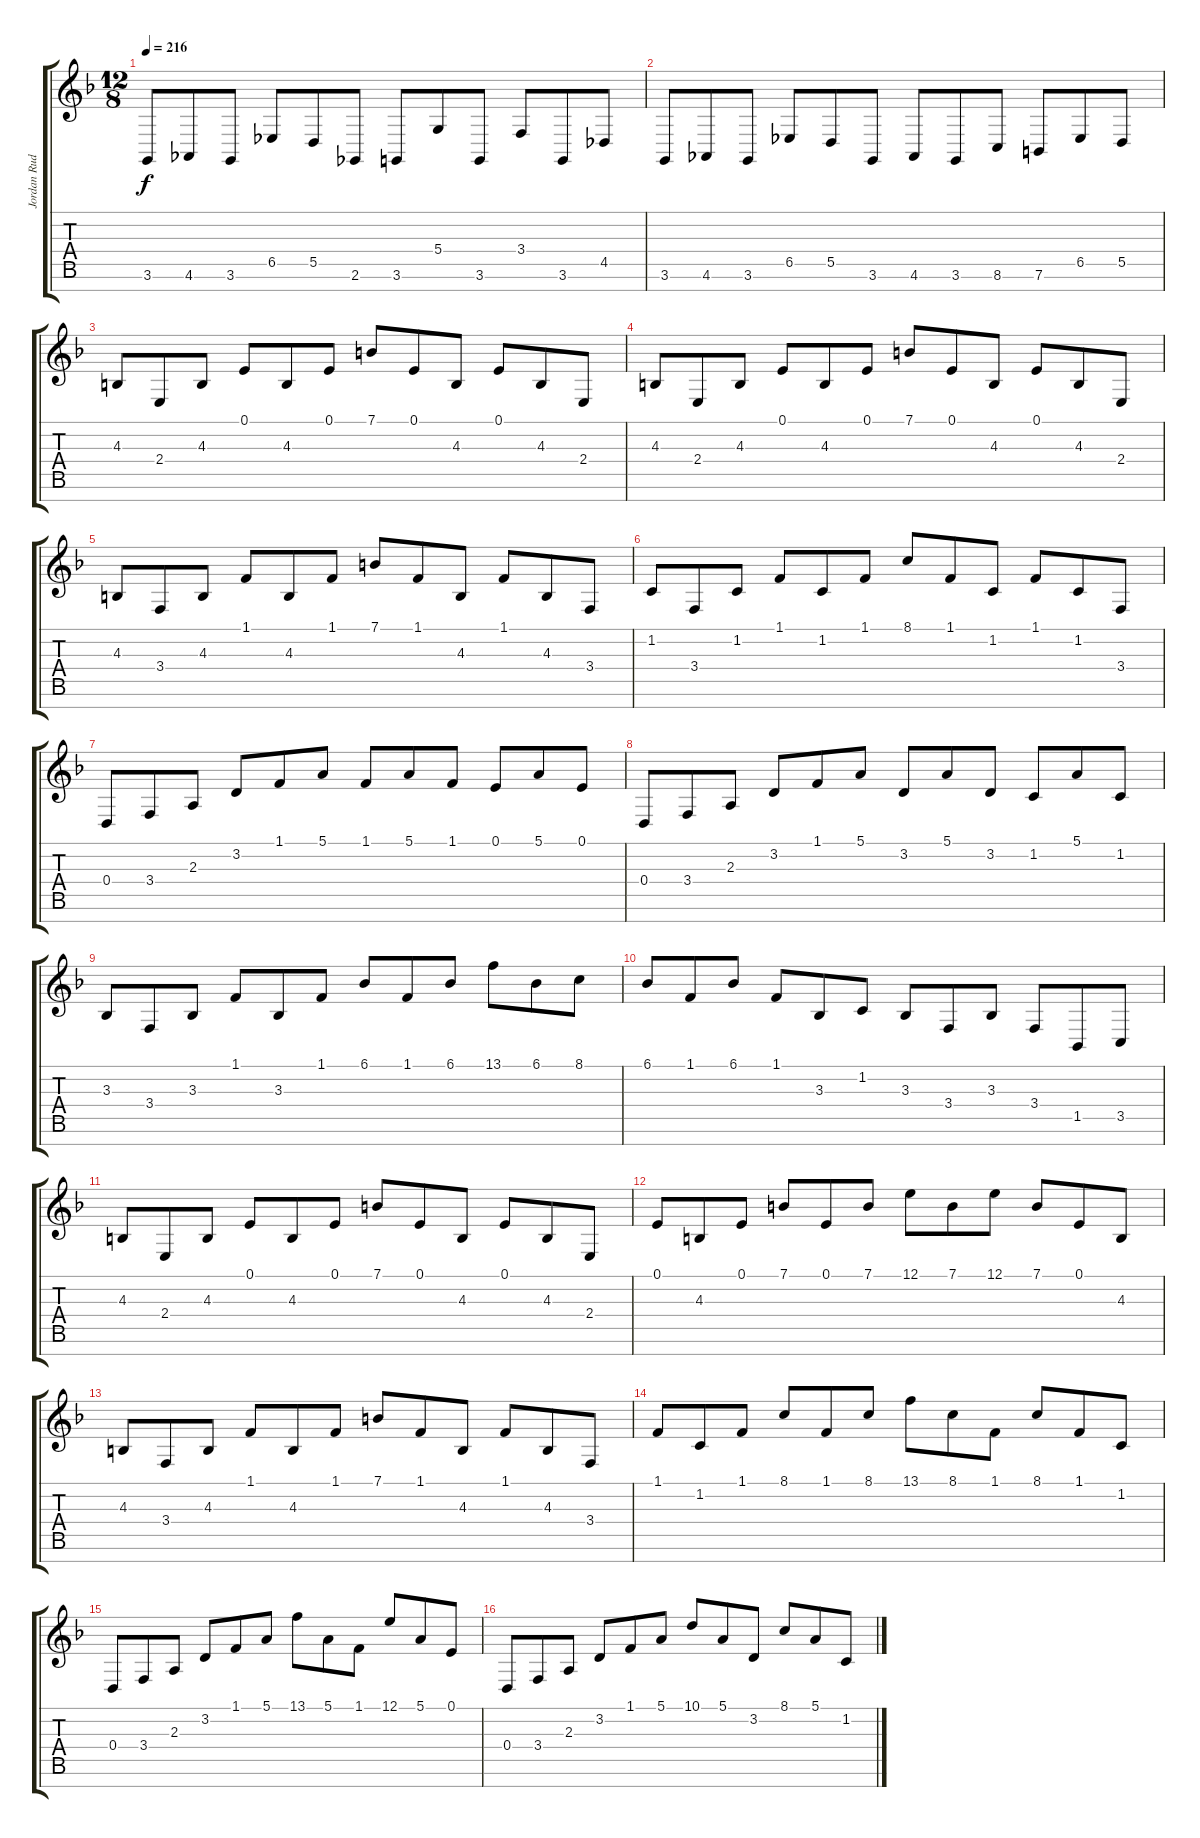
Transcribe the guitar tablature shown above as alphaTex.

\track ("Jordan Rudess - Keyboard" "Jordan Rud") {instrument acousticgrandpiano}
\staff {score tabs}
\tuning (E4 B3 G3 D3 A2 E2 B1) {hide}
\ts (12 8)
\tempo 216
\clef g2
\ks dminor
3.6.8{dy f} 4.6.8 3.6.8 6.5.8 5.5.8 2.6.8 3.6.8 5.4.8 3.6.8 3.4.8 3.6.8 4.5.8 |
3.6.8 4.6.8 3.6.8 6.5.8 5.5.8 3.6.8 4.6.8 3.6.8 8.6.8 7.6.8 6.5.8 5.5.8 |
4.3.8 2.4.8 4.3.8 0.1.8 4.3.8 0.1.8 7.1.8 0.1.8 4.3.8 0.1.8 4.3.8 2.4.8 |
4.3.8 2.4.8 4.3.8 0.1.8 4.3.8 0.1.8 7.1.8 0.1.8 4.3.8 0.1.8 4.3.8 2.4.8 |
4.3.8 3.4.8 4.3.8 1.1.8 4.3.8 1.1.8 7.1.8 1.1.8 4.3.8 1.1.8 4.3.8 3.4.8 |
1.2.8 3.4.8 1.2.8 1.1.8 1.2.8 1.1.8 8.1.8 1.1.8 1.2.8 1.1.8 1.2.8 3.4.8 |
0.4.8 3.4.8 2.3.8 3.2.8 1.1.8 5.1.8 1.1.8 5.1.8 1.1.8 0.1.8 5.1.8 0.1.8 |
0.4.8 3.4.8 2.3.8 3.2.8 1.1.8 5.1.8 3.2.8 5.1.8 3.2.8 1.2.8 5.1.8 1.2.8 |
3.3.8 3.4.8 3.3.8 1.1.8 3.3.8 1.1.8 6.1.8 1.1.8 6.1.8 13.1.8 6.1.8 8.1.8 |
6.1.8 1.1.8 6.1.8 1.1.8 3.3.8 1.2.8 3.3.8 3.4.8 3.3.8 3.4.8 1.5.8 3.5.8 |
4.3.8 2.4.8 4.3.8 0.1.8 4.3.8 0.1.8 7.1.8 0.1.8 4.3.8 0.1.8 4.3.8 2.4.8 |
0.1.8 4.3.8 0.1.8 7.1.8 0.1.8 7.1.8 12.1.8 7.1.8 12.1.8 7.1.8 0.1.8 4.3.8 |
4.3.8 3.4.8 4.3.8 1.1.8 4.3.8 1.1.8 7.1.8 1.1.8 4.3.8 1.1.8 4.3.8 3.4.8 |
1.1.8 1.2.8 1.1.8 8.1.8 1.1.8 8.1.8 13.1.8 8.1.8 1.1.8 8.1.8 1.1.8 1.2.8 |
0.4.8 3.4.8 2.3.8 3.2.8 1.1.8 5.1.8 13.1.8 5.1.8 1.1.8 12.1.8 5.1.8 0.1.8 |
0.4.8 3.4.8 2.3.8 3.2.8 1.1.8 5.1.8 10.1.8 5.1.8 3.2.8 8.1.8 5.1.8 1.2.8
